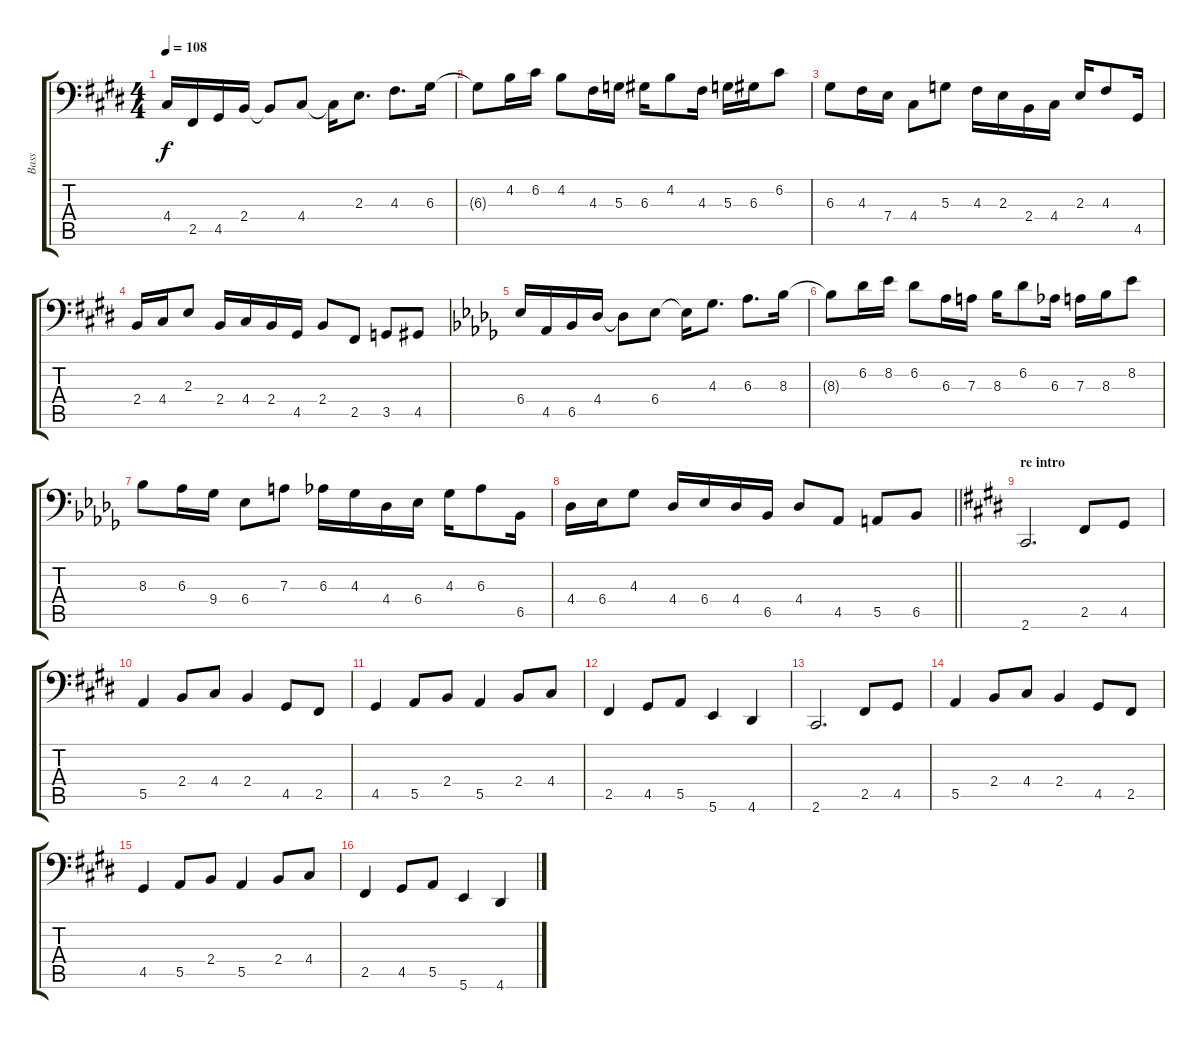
\track ("Bass" "Bass") {instrument electricbassfinger}
\staff {score tabs}
\tuning (C3 G2 D2 A1 E1 B0) {hide}
\ts (4 4)
\tempo 108
\clef f4
\ks e
4.4.16{dy f} 2.5.16 4.5.16 2.4.16 2.4{t}.8 4.4.8 4.4{t}.16 2.3.8{d} 4.3.8{d} 6.3.16 |
6.3{t}.8 4.2.16 6.2.16 4.2.8 4.3.16 5.3.16 6.3.16 4.2.8 4.3.16 5.3.16 6.3.16 6.2.8 |
6.3.8 4.3.16 7.4.16 4.4.8 5.3.8 4.3.16 2.3.16 2.4.16 4.4.16 2.3.16 4.3.8 4.5.16 |
2.4.16 4.4.16 2.3.8 2.4.16 4.4.16 2.4.16 4.5.16 2.4.8 2.5.8 3.5.8 4.5.8 |
\ks db
6.4.16 4.5.16 6.5.16 4.4.16 4.4{t}.8 6.4.8 6.4{t}.16 4.3.8{d} 6.3.8{d} 8.3.16 |
8.3{t}.8 6.2.16 8.2.16 6.2.8 6.3.16 7.3.16 8.3.16 6.2.8 6.3.16 7.3.16 8.3.16 8.2.8 |
8.3.8 6.3.16 9.4.16 6.4.8 7.3.8 6.3.16 4.3.16 4.4.16 6.4.16 4.3.16 6.3.8 6.5.16 |
\barLineRight lightlight
4.4.16 6.4.16 4.3.8 4.4.16 6.4.16 4.4.16 6.5.16 4.4.8 4.5.8 5.5.8 6.5.8 |
\section ("" "re intro")
\ks e
2.6.2{d} 2.5.8 4.5.8 |
5.5.4 2.4.8 4.4.8 2.4.4 4.5.8 2.5.8 |
4.5.4 5.5.8 2.4.8 5.5.4 2.4.8 4.4.8 |
2.5.4 4.5.8 5.5.8 5.6.4 4.6.4 |
2.6.2{d} 2.5.8 4.5.8 |
5.5.4 2.4.8 4.4.8 2.4.4 4.5.8 2.5.8 |
4.5.4 5.5.8 2.4.8 5.5.4 2.4.8 4.4.8 |
2.5.4 4.5.8 5.5.8 5.6.4 4.6.4
